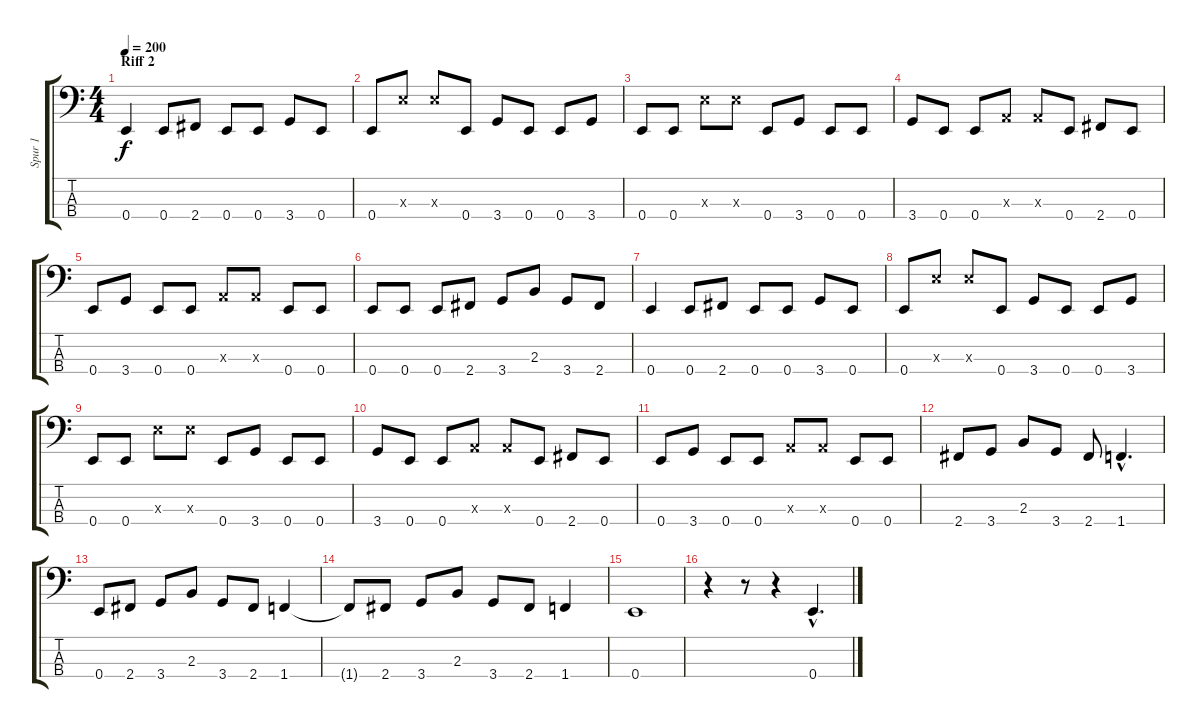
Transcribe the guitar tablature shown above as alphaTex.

\track ("Spur 1" "Spur 1") {instrument electricbasspick}
\staff {score tabs}
\tuning (G2 D2 A1 E1) {hide}
\ts (4 4)
\section ("" "Riff 2")
\tempo 200
\clef f4
\ks c
0.4.4{dy f} 0.4.8 2.4.8 0.4.8 0.4.8 3.4.8 0.4.8 |
0.4.8 7.3{x}.8 7.3{x}.8 0.4.8 3.4.8 0.4.8 0.4.8 3.4.8 |
0.4.8 0.4.8 7.3{x}.8 7.3{x}.8 0.4.8 3.4.8 0.4.8 0.4.8 |
3.4.8 0.4.8 0.4.8 0.3{x}.8 0.3{x}.8 0.4.8 2.4.8 0.4.8 |
0.4.8 3.4.8 0.4.8 0.4.8 0.3{x}.8 0.3{x}.8 0.4.8 0.4.8 |
0.4.8 0.4.8 0.4.8 2.4.8 3.4.8 2.3.8 3.4.8 2.4.8 |
0.4.4 0.4.8 2.4.8 0.4.8 0.4.8 3.4.8 0.4.8 |
0.4.8 7.3{x}.8 7.3{x}.8 0.4.8 3.4.8 0.4.8 0.4.8 3.4.8 |
0.4.8 0.4.8 7.3{x}.8 7.3{x}.8 0.4.8 3.4.8 0.4.8 0.4.8 |
3.4.8 0.4.8 0.4.8 0.3{x}.8 0.3{x}.8 0.4.8 2.4.8 0.4.8 |
0.4.8 3.4.8 0.4.8 0.4.8 0.3{x}.8 0.3{x}.8 0.4.8 0.4.8 |
2.4.8 3.4.8 2.3.8 3.4.8 2.4.8 1.4{hac}.4{d} |
0.4.8 2.4.8 3.4.8 2.3.8 3.4.8 2.4.8 1.4.4 |
1.4{t}.8 2.4.8 3.4.8 2.3.8 3.4.8 2.4.8 1.4.4 |
0.4.1 |
r.4 r.8 r.4 0.4{hac}.4{d}
